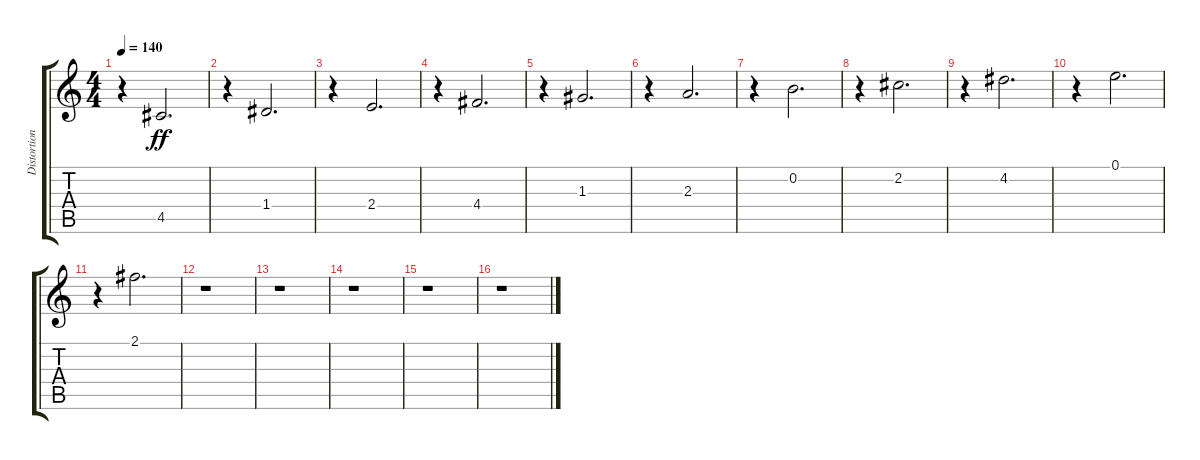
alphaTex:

\track ("Distortion Gtr" "Distortion") {instrument distortionguitar}
\staff {score tabs}
\tuning (E4 B3 G3 D3 A2 E2) {hide}
\ts (4 4)
\tempo 140
\clef g2
\ks c
r.4{dy ff} 4.5.2{d} |
r.4 1.4.2{d} |
r.4 2.4.2{d} |
r.4 4.4.2{d} |
r.4 1.3.2{d} |
r.4 2.3.2{d} |
r.4 0.2.2{d} |
r.4 2.2.2{d} |
r.4 4.2.2{d} |
r.4 0.1.2{d} |
r.4 2.1.2{d} |
r.1 |
r.1 |
r.1 |
r.1 |
r.1
